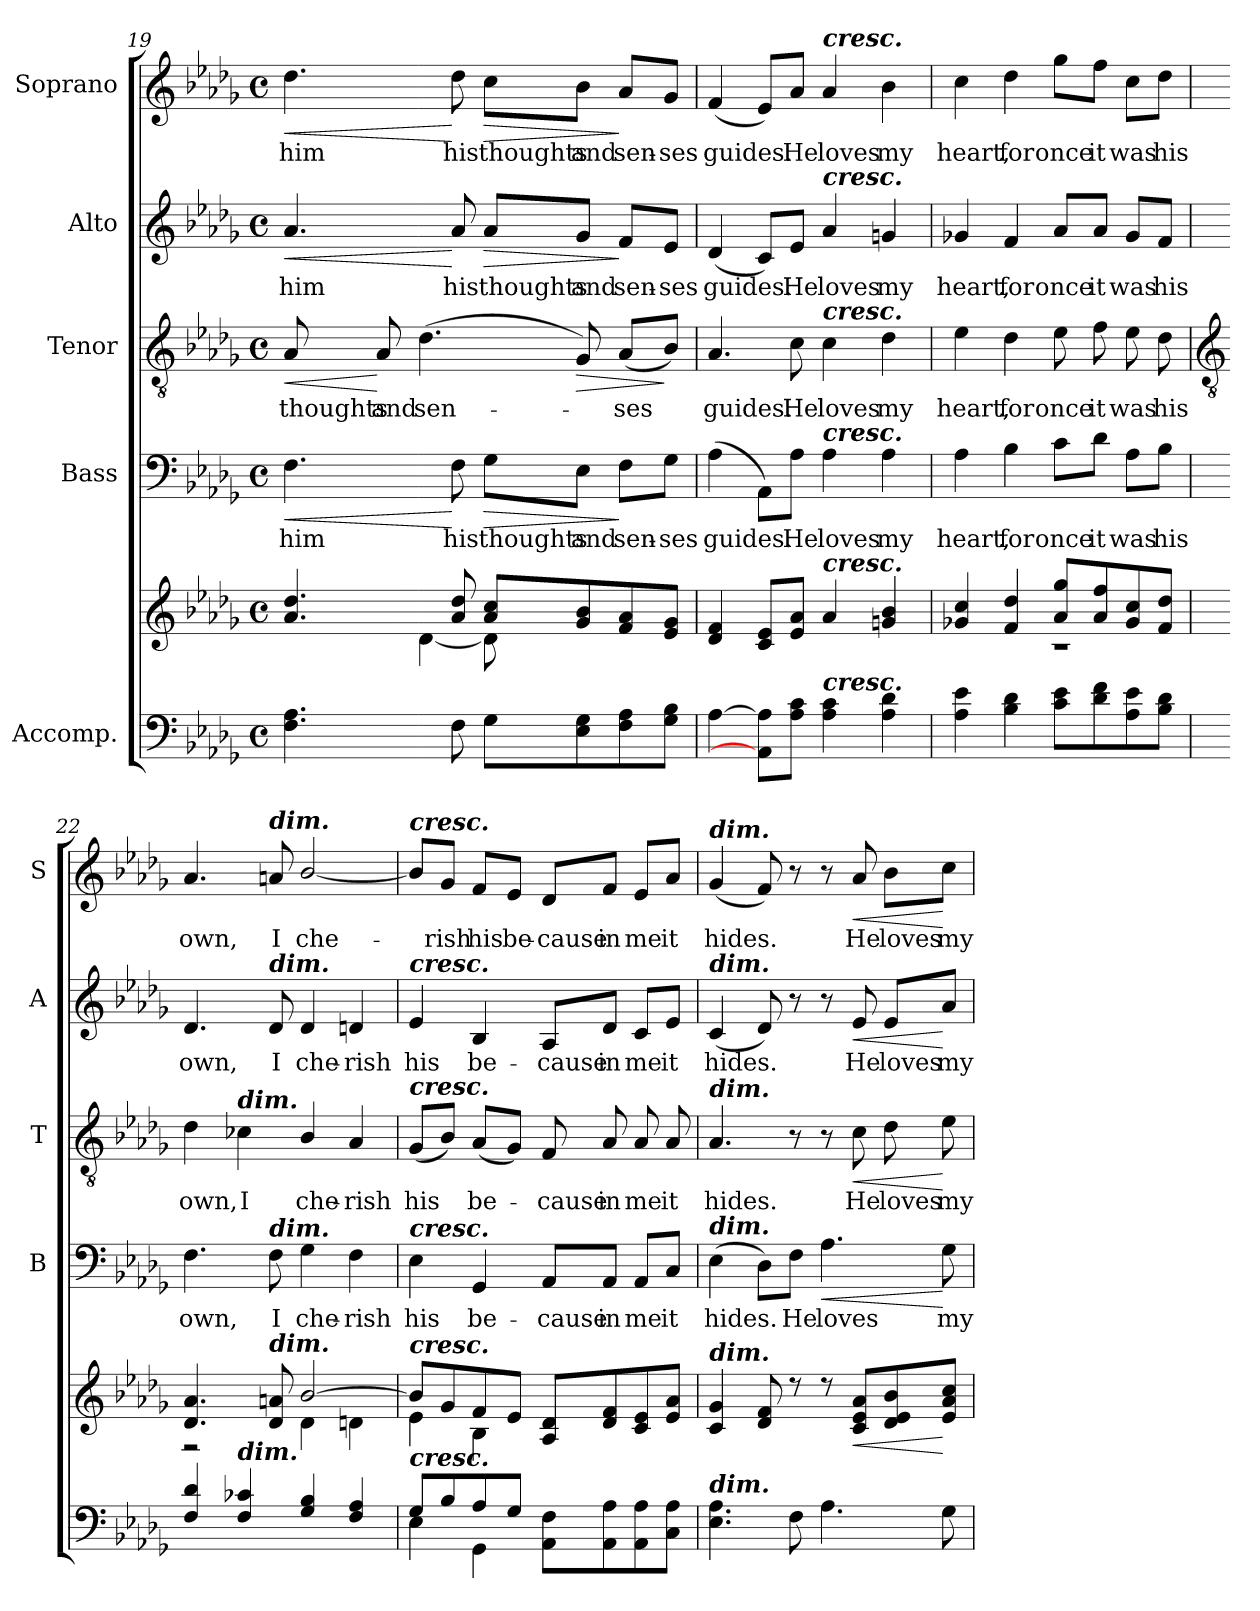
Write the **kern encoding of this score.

**kern	**kern	**dynam	**kern	**text	**dynam	**kern	**text	**dynam	**kern	**text	**dynam	**kern	**text	**dynam
*part5	*part5	*part5	*part4	*part4	*part4	*part3	*part3	*part3	*part2	*part2	*part2	*part1	*part1	*part1
*staff6	*staff5	*staff5/6	*staff4	*staff4	*staff4	*staff3	*staff3	*staff3	*staff2	*staff2	*staff2	*staff1	*staff1	*staff1
*I"Accomp.	*	*	*I"Bass	*	*	*I"Tenor	*	*	*I"Alto	*	*	*I"Soprano	*	*
*	*	*	*I'B	*	*	*I'T	*	*	*I'A	*	*	*I'S	*	*
!!LO:LB:g=z
*clefF4	*clefG2	*	*clefF4	*	*	*clefGv2	*	*	*clefG2	*	*	*clefG2	*	*
*k[b-e-a-d-g-]	*k[b-e-a-d-g-]	*	*k[b-e-a-d-g-]	*	*	*k[b-e-a-d-g-]	*	*	*k[b-e-a-d-g-]	*	*	*k[b-e-a-d-g-]	*	*
*D-:	*D-:	*	*D-:	*	*	*D-:	*	*	*D-:	*	*	*D-:	*	*
*M4/4	*M4/4	*	*M4/4	*	*	*M4/4	*	*	*M4/4	*	*	*M4/4	*	*
*met(c)	*met(c)	*	*met(c)	*	*	*met(c)	*	*	*met(c)	*	*	*met(c)	*	*
=19	=19	=19	=19	=19	=19	=19	=19	=19	=19	=19	=19	=19	=19	=19
*	*^	*	*	*	*	*	*	*	*	*	*	*	*	*
!	!	!	!	!	!LO:LY:b	!LO:HP:b	!	!LO:LY:b	!LO:HP:b	!	!LO:LY:b	!LO:HP:b	!	!LO:LY:b	!LO:HP:b
4.F 4.A-	4.a-/ 4.dd-/	4ryy	.	4.F	him	<	8A-	thoughts	<	4.a-	him	<	4.dd-	him	<
!	!	!	!	!	!	!	!	!LO:LY:b	!	!	!	!	!	!	!
.	.	.	.	.	.	.	8A-	and	[	.	.	.	.	.	.
!	!	!	!	!	!	!	!	!LO:LY:b	!	!	!	!	!	!	!
.	.	[4d-\	.	.	.	.	(<4.d-	sen-	.	.	.	.	.	.	.
!	!	!	!	!	!LO:LY:b	!	!	!	!	!	!LO:LY:b	!	!	!LO:LY:b	!
8F	8a-/ 8dd-/	.	.	8F	his	[	.	.	.	8a-	his	[	8dd-	his	[
!	!	!	!	!	!LO:LY:b	!LO:HP:b	!	!	!	!	!LO:LY:b	!LO:HP:b	!	!LO:LY:b	!LO:HP:b
8G-L	8a- 8ccL	8d-\]	.	8G-\L	thoughts	>	.	.	.	8a-/L	thoughts	>	8cc\L	thoughts	>
!	!	!	!	!	!LO:LY:b	!	!	!	!LO:HP:b	!	!LO:LY:b	!	!	!LO:LY:b	!
8E- 8G-	8g- 8b-	4.ryy	.	8E-\J	and	.	8G-)	.	>	8g-/J	and	.	8b-\J	and	.
!	!	!	!	!	!LO:LY:b	!	!	!LO:LY:b	!	!	!LO:LY:b	!	!	!LO:LY:b	!
8F 8A-	8f 8a-	.	.	8F\L	sen-	]	(<8A-L	ses	.	8f/L	sen-	]	8a-/L	sen-	]
!	!	!	!	!	!LO:LY:b	!	!	!	!	!	!LO:LY:b	!	!	!LO:LY:b	!
8G- 8B-J	8e- 8g-J	.	.	8G-\J	-ses	.	8B-J)	.	]	8e-/J	-ses	.	8g-/J	-ses	.
=20	=20	=20	=20	=20	=20	=20	=20	=20	=20	=20	=20	=20	=20	=20	=20
!	!	!	!	!	!LO:LY:b	!	!	!LO:LY:b	!	!	!LO:LY:b	!	!	!LO:LY:b	!
[4A-	4d- 4f	1ryy	.	(<4A-	guides.	.	4.A-	guides.	.	(<4d-	guides.	.	(<4f	guides.	.
8AA-] 8A-]L	8c 8e-L	.	.	8AA-\L)	.	.	.	.	.	8c/L)	.	.	8e-/L)	.	.
!	!	!	!	!	!LO:LY:b	!	!	!LO:LY:b	!	!	!LO:LY:b	!	!	!LO:LY:b	!
8A- 8cJ	8e- 8a-J	.	.	8A-\J	He	.	8c	He	.	8e-/J	He	.	8a-/J	He	.
!	!	!	!	!	!	!	!	!	!	!	!	!	!LO:TX:a:Bi:t=cresc.	!	!
!	!	!	!	!	!	!	!	!	!	!LO:TX:a:Bi:t=cresc.	!	!	!	!	!
!	!	!	!	!	!	!	!LO:TX:a:Bi:t=cresc.	!	!	!	!	!	!	!	!
!	!	!	!	!LO:TX:a:Bi:t=cresc.	!	!	!	!	!	!	!	!	!	!	!
!	!LO:TX:a:Bi:t=cresc.	!	!	!	!	!	!	!	!	!	!	!	!	!	!
!LO:TX:a:Bi:t=cresc.	!	!	!	!	!	!	!	!	!	!	!	!	!	!	!
!	!	!	!	!	!LO:LY:b	!	!	!LO:LY:b	!	!	!LO:LY:b	!	!	!LO:LY:b	!
4A- 4c	4a-	.	.	4A-	loves	.	4c	loves	.	4a-	loves	.	4a-	loves	.
!	!	!	!	!	!LO:LY:b	!	!	!LO:LY:b	!	!	!LO:LY:b	!	!	!LO:LY:b	!
4A- 4d-	4gn 4b-	.	.	4A-	my	.	4d-	my	.	4gn	my	.	4b-	my	.
=21	=21	=21	=21	=21	=21	=21	=21	=21	=21	=21	=21	=21	=21	=21	=21
!	!	!	!	!	!LO:LY:b	!	!	!LO:LY:b	!	!	!LO:LY:b	!	!	!LO:LY:b	!
4A- 4e-	4g-X 4cc	1r	.	4A-	heart,	.	4e-	heart,	.	4g-X	heart,	.	4cc	heart,	.
!	!	!	!	!	!LO:LY:b	!	!	!LO:LY:b	!	!	!LO:LY:b	!	!	!LO:LY:b	!
4B- 4d-	4f 4dd-	.	.	4B-	for	.	4d-	for	.	4f	for	.	4dd-	for	.
!	!	!	!	!	!LO:LY:b	!	!	!LO:LY:b	!	!	!LO:LY:b	!	!	!LO:LY:b	!
8c 8e-L	8a- 8gg-L	.	.	8c\L	once	.	8e-	once	.	8a-/L	once	.	8gg-\L	once	.
!	!	!	!	!	!LO:LY:b	!	!	!LO:LY:b	!	!	!LO:LY:b	!	!	!LO:LY:b	!
8d- 8f	8a- 8ff	.	.	8d-\J	it	.	8f	it	.	8a-/J	it	.	8ff\J	it	.
!	!	!	!	!	!LO:LY:b	!	!	!LO:LY:b	!	!	!LO:LY:b	!	!	!LO:LY:b	!
8A- 8e-	8g- 8cc	.	.	8A-\L	was	.	8e-	was	.	8g-/L	was	.	8cc\L	was	.
!	!	!	!	!	!LO:LY:b	!	!	!LO:LY:b	!	!	!LO:LY:b	!	!	!LO:LY:b	!
8B- 8d-J	8f 8dd-J	.	.	8B-\J	his	.	8d-	his	.	8f/J	his	.	8dd-\J	his	.
!!LO:LB:g=z
=22	=22	=22	=22	=22	=22	=22	=22	=22	=22	=22	=22	=22	=22	=22	=22
*	*	*	*	*	*	*	*clefGv2	*	*	*	*	*	*	*	*
*^	*	*	*	*	*	*	*	*	*	*	*	*	*	*	*
!	!	!	!	!	!	!LO:LY:b	!	!	!LO:LY:b	!	!	!LO:LY:b	!	!	!LO:LY:b	!
4F 4d-	1ryy	4.d- 4.a-	2r	.	4.F	own,	.	4d-	own,	.	4.d-	own,	.	4.a-	own,	.
!	!	!	!	!	!	!	!	!LO:TX:a:Bi:t=dim.	!	!	!	!	!	!	!	!
!LO:TX:a:Bi:t=dim.	!	!	!	!	!	!	!	!	!	!	!	!	!	!	!	!
!	!	!	!	!	!	!	!	!	!LO:LY:b	!	!	!	!	!	!	!
4F 4c-X	.	.	.	.	.	.	.	4c-X	I	.	.	.	.	.	.	.
!	!	!	!	!	!	!	!	!	!	!	!	!	!	!LO:TX:a:Bi:t=dim.	!	!
!	!	!	!	!	!	!	!	!	!	!	!LO:TX:a:Bi:t=dim.	!	!	!	!	!
!	!	!	!	!	!LO:TX:a:Bi:t=dim.	!	!	!	!	!	!	!	!	!	!	!
!	!	!LO:TX:a:Bi:t=dim.	!	!	!	!	!	!	!	!	!	!	!	!	!	!
!	!	!	!	!	!	!LO:LY:b	!	!	!	!	!	!LO:LY:b	!	!	!LO:LY:b	!
.	.	8d- 8an	.	.	8F	I	.	.	.	.	8d-	I	.	8an	I	.
!	!	!	!	!	!	!LO:LY:b	!	!	!LO:LY:b	!	!	!LO:LY:b	!	!	!LO:LY:b	!
4G- 4B-	.	[2b-/	4d-\	.	4G-	che-	.	4B-/	che-	.	4d-	che-	.	[2b-/	che-	.
!	!	!	!	!	!	!LO:LY:b	!	!	!LO:LY:b	!	!	!LO:LY:b	!	!	!	!
4F 4A-	.	.	4dn\	.	4F	-rish	.	4A-	-rish	.	4dn	-rish	.	.	.	.
=23	=23	=23	=23	=23	=23	=23	=23	=23	=23	=23	=23	=23	=23	=23	=23	=23
!	!	!	!	!	!	!	!	!	!	!	!	!	!	!LO:TX:a:Bi:t=cresc.	!	!
!	!	!	!	!	!	!	!	!	!	!	!LO:TX:a:Bi:t=cresc.	!	!	!	!	!
!	!	!	!	!	!	!	!	!LO:TX:a:Bi:t=cresc.	!	!	!	!	!	!	!	!
!	!	!	!	!	!LO:TX:a:Bi:t=cresc.	!	!	!	!	!	!	!	!	!	!	!
!	!	!LO:TX:a:Bi:t=cresc.	!	!	!	!	!	!	!	!	!	!	!	!	!	!
!LO:TX:a:Bi:t=cresc.	!	!	!	!	!	!	!	!	!	!	!	!	!	!	!	!
!	!	!	!	!	!	!LO:LY:b	!	!	!LO:LY:b	!	!	!LO:LY:b	!	!	!	!
8G-/L	4E-	8b-/L]	4e-\	.	4E-	his	.	(<8G-L	his	.	4e-	his	.	8b-/L]	.	.
!	!	!	!	!	!	!	!	!	!	!	!	!	!	!	!LO:LY:b	!
8B-/	.	8g-	.	.	.	.	.	8B-J)	.	.	.	.	.	8g-/J	rish	.
!	!	!	!	!	!	!LO:LY:b	!	!	!LO:LY:b	!	!	!LO:LY:b	!	!	!LO:LY:b	!
8A-/	4GG-\	8f	4B-\	.	4GG-	be-	.	(<8A-L	be-	.	4B-	be-	.	8f/L	his	.
!	!	!	!	!	!	!	!	!	!	!	!	!	!	!	!LO:LY:b	!
8G-/J	.	8e-J	.	.	.	.	.	8G-J)	.	.	.	.	.	8e-/J	be-	.
!	!	!	!	!	!	!LO:LY:b	!	!	!LO:LY:b	!	!	!LO:LY:b	!	!	!LO:LY:b	!
2ryy	8AA- 8FL	8A- 8d-L	2ryy	.	8AA-/L	-cause	.	8F	cause	.	8A-/L	-cause	.	8d-/L	-cause	.
!	!	!	!	!	!	!LO:LY:b	!	!	!LO:LY:b	!	!	!LO:LY:b	!	!	!LO:LY:b	!
.	8AA- 8A-	8d- 8f	.	.	8AA-/J	in	.	8A-	in	.	8d-/J	in	.	8f/J	in	.
!	!	!	!	!	!	!LO:LY:b	!	!	!LO:LY:b	!	!	!LO:LY:b	!	!	!LO:LY:b	!
.	8AA- 8A-	8c 8e-	.	.	8AA-/L	me	.	8A-	me	.	8c/L	me	.	8e-/L	me	.
!	!	!	!	!	!	!LO:LY:b	!	!	!LO:LY:b	!	!	!LO:LY:b	!	!	!LO:LY:b	!
.	8C 8A-J	8e- 8a-J	.	.	8C/J	it	.	8A-	it	.	8e-/J	it	.	8a-/J	it	.
=24	=24	=24	=24	=24	=24	=24	=24	=24	=24	=24	=24	=24	=24	=24	=24	=24
!	!	!	!	!	!	!	!	!	!	!	!	!	!	!LO:TX:a:Bi:t=dim.	!	!
!	!	!	!	!	!	!	!	!	!	!	!LO:TX:a:Bi:t=dim.	!	!	!	!	!
!	!	!	!	!	!	!	!	!LO:TX:a:Bi:t=dim.	!	!	!	!	!	!	!	!
!	!	!	!	!	!LO:TX:a:Bi:t=dim.	!	!	!	!	!	!	!	!	!	!	!
!	!	!LO:TX:a:Bi:t=dim.	!	!	!	!	!	!	!	!	!	!	!	!	!	!
!LO:TX:a:Bi:t=dim.	!	!	!	!	!	!	!	!	!	!	!	!	!	!	!	!
!	!	!	!	!	!	!LO:LY:b	!	!	!LO:LY:b	!	!	!LO:LY:b	!	!	!LO:LY:b	!
1ryy	4.E- 4.A-	4c 4g-	1ryy	.	(>4E-	hides.	.	4.A-	hides.	.	(<4c	hides.	.	(<4g-	hides.	.
.	.	8d- 8f	.	.	8D-\L)	.	.	.	.	.	8d-)	.	.	8f)	.	.
!	!	!	!	!	!	!LO:LY:b	!	!	!	!	!	!	!	!	!	!
.	8F	8r	.	.	8F\J	He	.	8r	.	.	8r	.	.	8r	.	.
!	!	!	!	!	!	!LO:LY:b	!LO:HP:b	!	!	!	!	!	!	!	!	!
.	4.A-	8r	.	.	4.A-	loves	<	8r	.	.	8r	.	.	8r	.	.
!	!	!	!	!LO:HP:b	!	!	!	!	!LO:LY:b	!LO:HP:b	!	!LO:LY:b	!LO:HP:b	!	!LO:LY:b	!LO:HP:b
.	.	8c 8e- 8a-L	.	<	.	.	.	8c	He	<	8e-	He	<	8a-	He	<
!	!	!	!	!	!	!	!	!	!LO:LY:b	!	!	!LO:LY:b	!	!	!LO:LY:b	!
.	.	8d- 8e- 8b-	.	.	.	.	.	8d-	loves	.	8e-/L	loves	.	8b-\L	loves	.
!	!	!	!	!	!	!LO:LY:b	!	!	!LO:LY:b	!	!	!LO:LY:b	!	!	!LO:LY:b	!
.	8G-	8e- 8a- 8ccJ	.	[	8G-	my	[	8e-	my	[	8a-/J	my	[	8cc\J	my	[
*v	*v	*	*	*	*	*	*	*	*	*	*	*	*	*	*	*
*	*v	*v	*	*	*	*	*	*	*	*	*	*	*	*	*
=	=	=	=	=	=	=	=	=	=	=	=	=	=	=
*-	*-	*-	*-	*-	*-	*-	*-	*-	*-	*-	*-	*-	*-	*-
